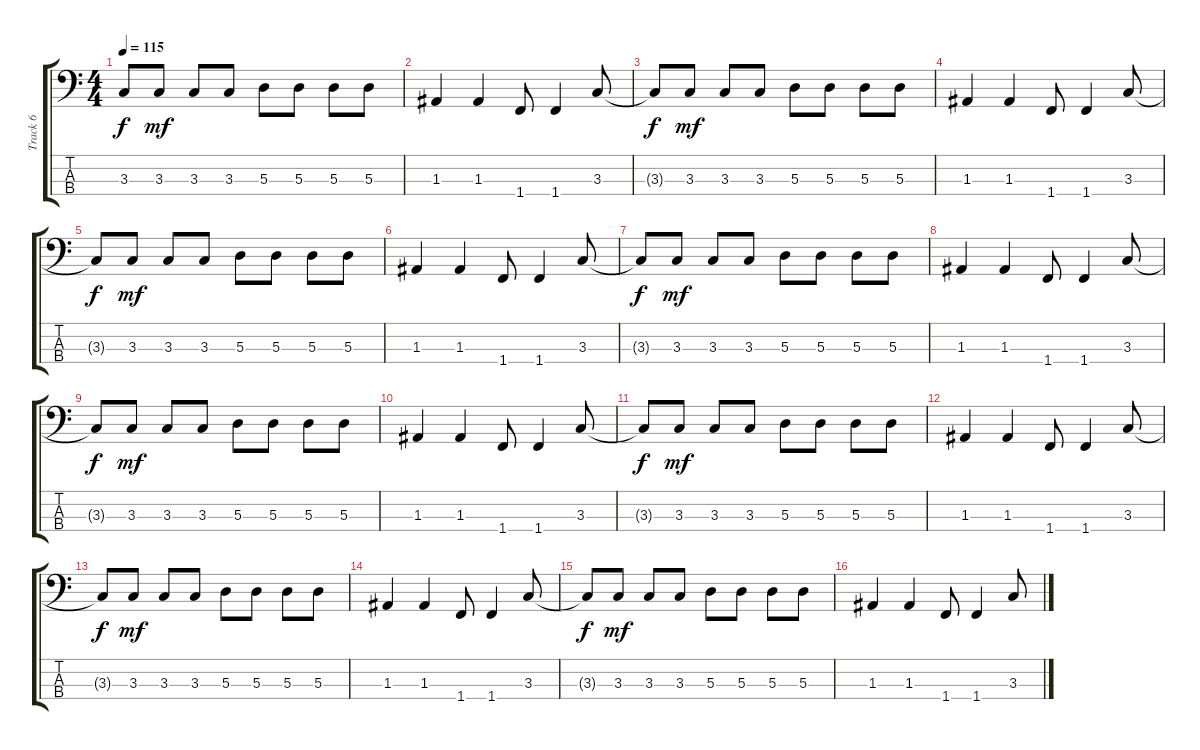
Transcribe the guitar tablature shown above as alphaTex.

\track ("Track 6" "Track 6") {instrument electricbassfinger}
\staff {score tabs}
\tuning (G2 D2 A1 E1) {hide}
\ts (4 4)
\tempo 115
\clef f4
\ks c
3.3{t}.8{dy f} 3.3.8{dy mf} 3.3.8 3.3.8 5.3.8 5.3.8 5.3.8 5.3.8 |
1.3.4 1.3.4 1.4.8 1.4.4 3.3.8 |
3.3{t}.8{dy f} 3.3.8{dy mf} 3.3.8 3.3.8 5.3.8 5.3.8 5.3.8 5.3.8 |
1.3.4 1.3.4 1.4.8 1.4.4 3.3.8 |
3.3{t}.8{dy f} 3.3.8{dy mf} 3.3.8 3.3.8 5.3.8 5.3.8 5.3.8 5.3.8 |
1.3.4 1.3.4 1.4.8 1.4.4 3.3.8 |
3.3{t}.8{dy f} 3.3.8{dy mf} 3.3.8 3.3.8 5.3.8 5.3.8 5.3.8 5.3.8 |
1.3.4 1.3.4 1.4.8 1.4.4 3.3.8 |
3.3{t}.8{dy f} 3.3.8{dy mf} 3.3.8 3.3.8 5.3.8 5.3.8 5.3.8 5.3.8 |
1.3.4 1.3.4 1.4.8 1.4.4 3.3.8 |
3.3{t}.8{dy f} 3.3.8{dy mf} 3.3.8 3.3.8 5.3.8 5.3.8 5.3.8 5.3.8 |
1.3.4 1.3.4 1.4.8 1.4.4 3.3.8 |
3.3{t}.8{dy f} 3.3.8{dy mf} 3.3.8 3.3.8 5.3.8 5.3.8 5.3.8 5.3.8 |
1.3.4 1.3.4 1.4.8 1.4.4 3.3.8 |
3.3{t}.8{dy f} 3.3.8{dy mf} 3.3.8 3.3.8 5.3.8 5.3.8 5.3.8 5.3.8 |
1.3.4 1.3.4 1.4.8 1.4.4 3.3.8
